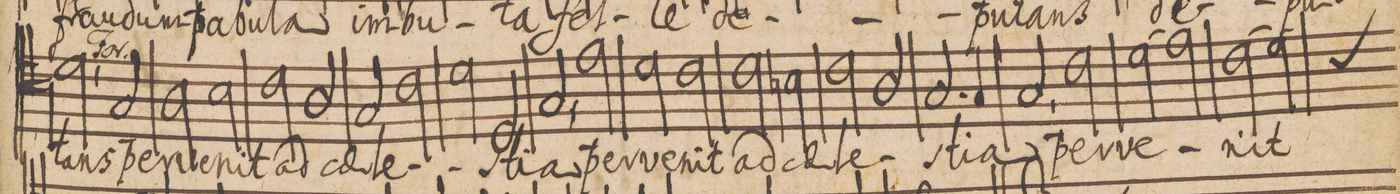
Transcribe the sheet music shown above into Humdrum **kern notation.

**kern	**text	**dynam
*I"Tenore	*	*
*clefC4	*	*
*k[]	*	*
*met(C|)	*	*
*M2/2	*	*
2d\,<	-tans	.
2G/	per-	f
=70	=70	=70
2A\	-ve-	.
2B\	-nit	.
=71	=71	=71
2c\	ad	.
2A/	cae-	.
=72	=72	=72
2G/	-le-	.
2c\	.	.
=73	=73	=73
2d\	.	.
2D/	-sti-	.
=74	=74	=74
2G/,<	-a	.
2e\	per-	.
=75	=75	=75
2d\	-ve-	.
2c\	-nit	.
=76	=76	=76
2c\	ad	.
2Bn\	cae-	.
=77	=77	=77
2c\	-le-	.
2A/	.	.
=78	=78	=78
2.G/	.	.
4G/	-sti-	.
=79	=79	=79
2G/,<	-a	.
2c\	per-	.
=80	=80	=80
(2d\	-ve-	.
2e\)	.	.
=81	=81	=81
(2c\	-nit	.
2d\)	.	.
*custos:B	*	*
=82	=82	=82
*-	*-	*-
